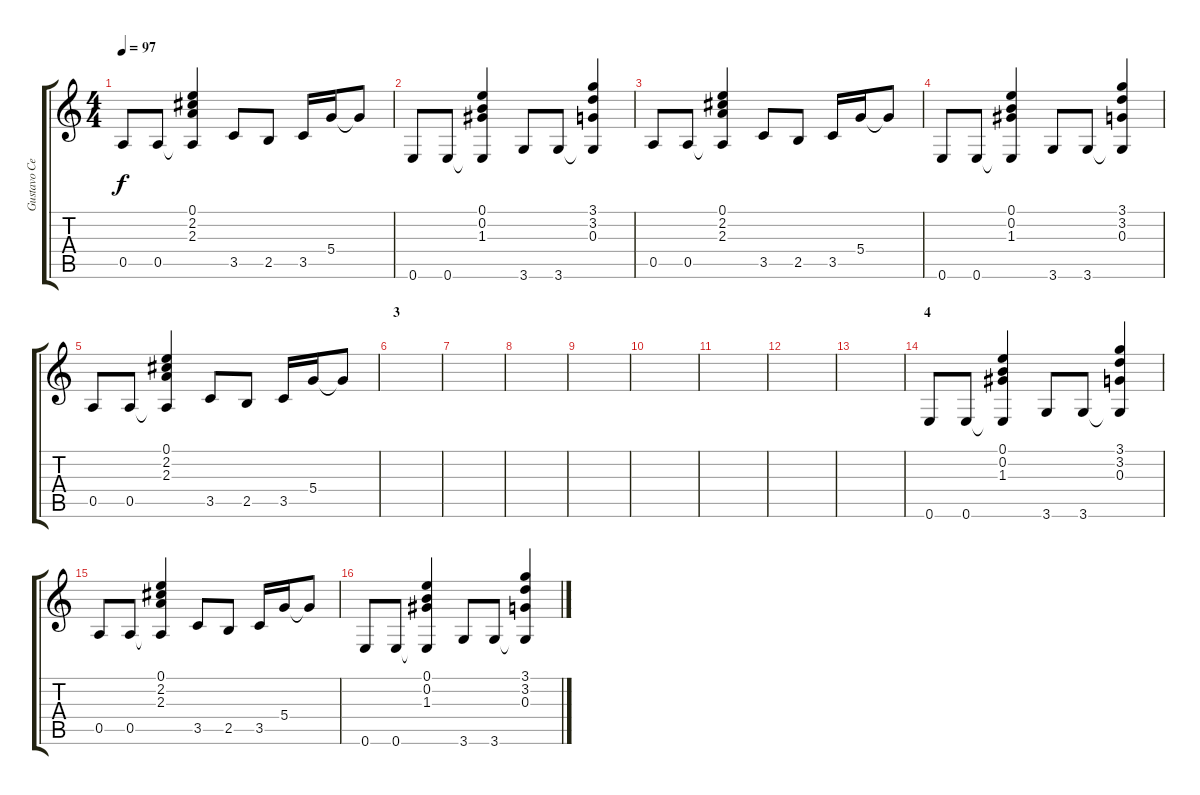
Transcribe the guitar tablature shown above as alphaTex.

\track ("Gustavo Cerati" "Gustavo Ce") {instrument overdrivenguitar}
\staff {score tabs}
\tuning (E4 B3 G3 D3 A2 E2) {hide}
\ts (4 4)
\tempo 97
\clef g2
\ks c
0.5.8{dy f} 0.5.8 (0.1 2.2 2.3 0.5{t}).4 3.5.8 2.5.8 3.5.16 5.4.16 5.4{t}.8 |
0.6.8 0.6.8 (0.1 0.2 1.3 0.6{t}).4 3.6.8 3.6.8 (3.1 3.2 0.3 3.6{t}).4 |
0.5.8 0.5.8 (0.1 2.2 2.3 0.5{t}).4 3.5.8 2.5.8 3.5.16 5.4.16 5.4{t}.8 |
0.6.8 0.6.8 (0.1 0.2 1.3 0.6{t}).4 3.6.8 3.6.8 (3.1 3.2 0.3 3.6{t}).4 |
0.5.8 0.5.8 (0.1 2.2 2.3 0.5{t}).4 3.5.8 2.5.8 3.5.16 5.4.16 5.4{t}.8 |
\section ("" "3")
|
|
|
|
|
|
|
|
\section ("" "4")
0.6.8 0.6.8 (0.1 0.2 1.3 0.6{t}).4 3.6.8 3.6.8 (3.1 3.2 0.3 3.6{t}).4 |
0.5.8 0.5.8 (0.1 2.2 2.3 0.5{t}).4 3.5.8 2.5.8 3.5.16 5.4.16 5.4{t}.8 |
0.6.8 0.6.8 (0.1 0.2 1.3 0.6{t}).4 3.6.8 3.6.8 (3.1 3.2 0.3 3.6{t}).4
